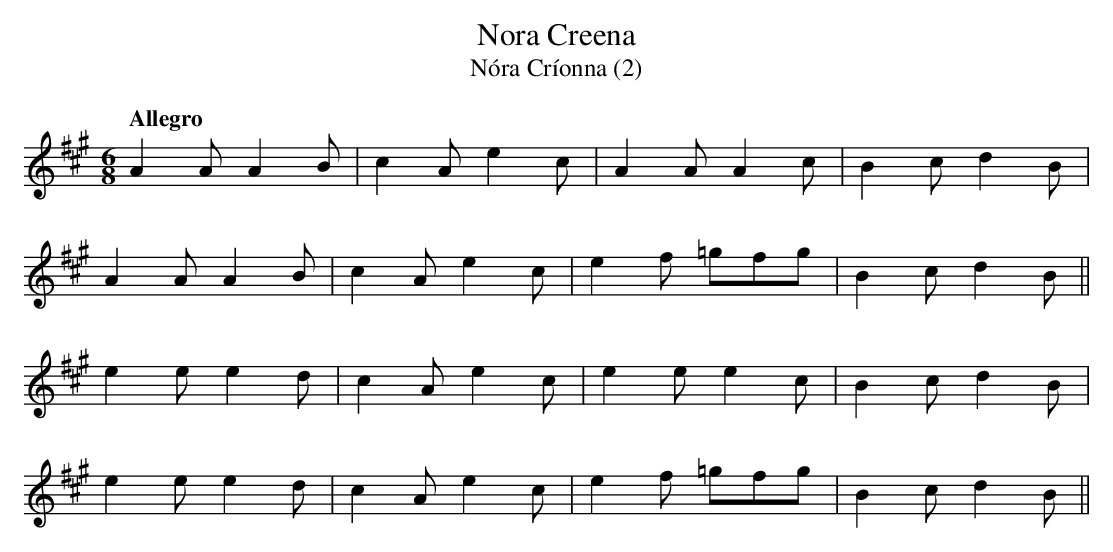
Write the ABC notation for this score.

X:1
T:Nora Creena
T:Nóra Críonna (2)
M:6/8
L:1/8
Q:"Allegro"
K:A
A2A A2B|c2A e2c|A2A A2c|B2c d2B|
A2A A2B|c2A e2c|e2f =gfg|B2c d2B||
e2e e2d|c2A e2c|e2e e2c|B2c d2B|
e2e e2d|c2A e2c|e2f =gfg|B2c d2B||
